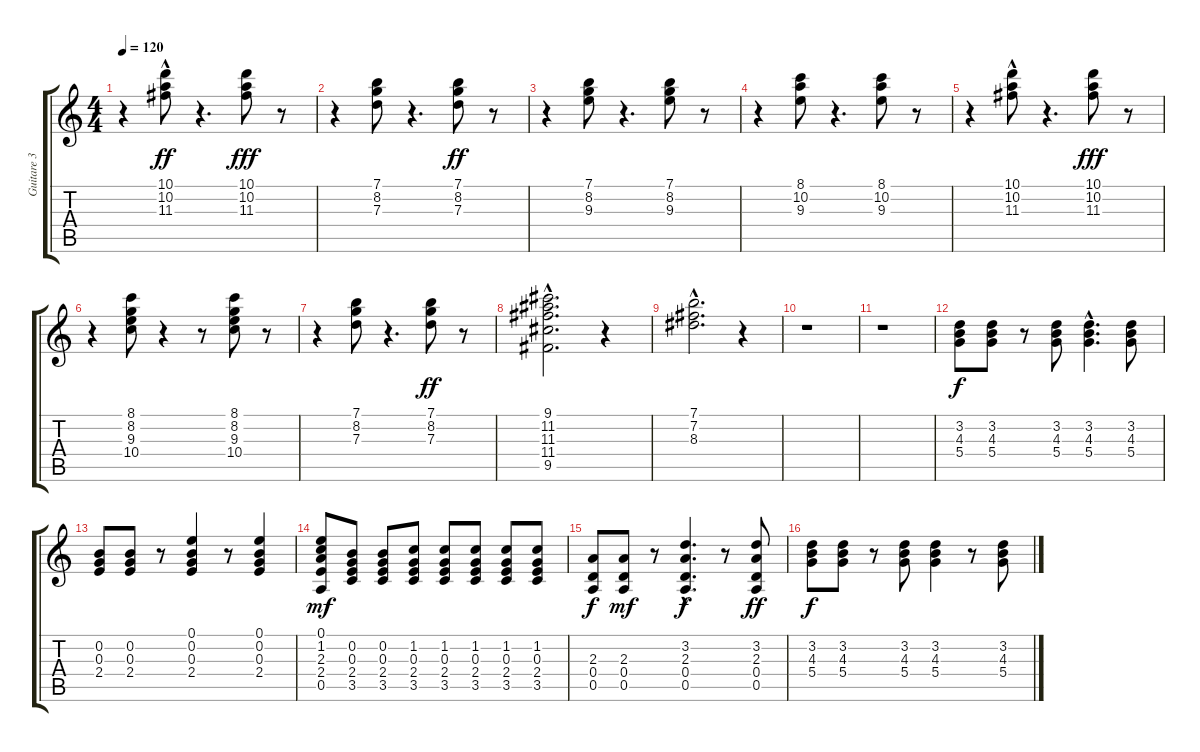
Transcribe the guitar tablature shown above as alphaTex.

\track ("Guitare 3" "Guitare 3") {instrument electricguitarmuted}
\staff {score tabs}
\tuning (E4 B3 G3 D3 A2 E2) {hide}
\ts (4 4)
\tempo 120
\clef g2
\ks c
r.4{dy ff} (10.1 10.2 11.3{hac}).8 r.4{d} (10.1 10.2 11.3).8{dy fff} r.8 |
r.4 (7.1 8.2 7.3).8 r.4{d} (7.1 8.2 7.3).8{dy ff} r.8 |
r.4 (7.1 8.2 9.3).8 r.4{d} (7.1 8.2 9.3).8 r.8 |
r.4 (8.1 10.2 9.3).8 r.4{d} (8.1 10.2 9.3).8 r.8 |
r.4 (10.1 10.2 11.3{hac}).8 r.4{d} (10.1 10.2 11.3).8{dy fff} r.8 |
r.4 (8.1 8.2 9.3 10.4).8 r.4 r.8 (8.1 8.2 9.3 10.4).8 r.8 |
r.4 (7.1 8.2 7.3).8 r.4{d} (7.1 8.2 7.3).8{dy ff} r.8 |
(9.1{hac} 11.2{hac} 11.3{hac} 11.4{hac} 9.5{hac}).2{d} r.4 |
(7.1{hac} 7.2{hac} 8.3{hac}).2{d} r.4 |
r.1 |
r.1{instrument electricguitarmuted} |
(3.2 4.3 5.4).8{dy f} (3.2 4.3 5.4).8 r.8 (3.2 4.3 5.4).8 (3.2{hac} 4.3{hac} 5.4{hac}).4{d} (3.2 4.3 5.4).8 |
(0.2 0.3 2.4).8 (0.2 0.3 2.4).8 r.8 (0.1 0.2 0.3 2.4).4 r.8 (0.1 0.2 0.3 2.4).4 |
(0.1 1.2 2.3 2.4 0.5).8{dy mf} (0.2 0.3 2.4 3.5).8 (0.2 0.3 2.4 3.5).8 (1.2 0.3 2.4 3.5).8 (1.2 0.3 2.4 3.5).8 (1.2 0.3 2.4 3.5).8 (1.2 0.3 2.4 3.5).8 (1.2 0.3 2.4 3.5).8 |
(2.3 0.4 0.5).8{dy f} (2.3 0.4 0.5).8{dy mf} r.8 (3.2{hac} 2.3{hac} 0.4{hac} 0.5{hac}).4{d dy f} r.8 (3.2 2.3 0.4 0.5).8{dy ff} |
(3.2 4.3 5.4).8{dy f} (3.2 4.3 5.4).8 r.8 (3.2 4.3 5.4).8 (3.2 4.3 5.4).4 r.8 (3.2 4.3 5.4).8
